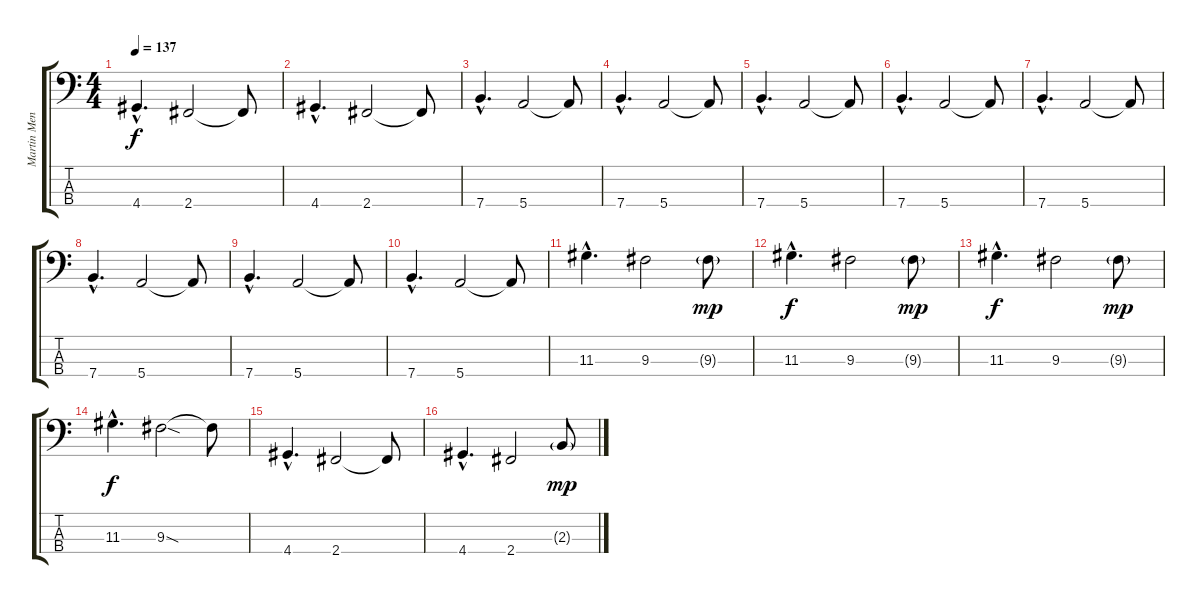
\track ("Martin Mendez" "Martin Men") {instrument electricbassfinger}
\staff {score tabs}
\tuning (G2 D2 A1 E1) {hide}
\ts (4 4)
\tempo 137
\clef f4
\ks c
4.4{hac}.4{d dy f} 2.4.2 2.4{t}.8 |
4.4{hac}.4{d} 2.4.2 2.4{t}.8 |
\section ("" "")
7.4{hac}.4{d} 5.4.2 5.4{t}.8 |
7.4{hac}.4{d} 5.4.2 5.4{t}.8 |
7.4{hac}.4{d} 5.4.2 5.4{t}.8 |
7.4{hac}.4{d} 5.4.2 5.4{t}.8 |
7.4{hac}.4{d} 5.4.2 5.4{t}.8 |
7.4{hac}.4{d} 5.4.2 5.4{t}.8 |
7.4{hac}.4{d} 5.4.2 5.4{t}.8 |
7.4{hac}.4{d} 5.4.2 5.4{t}.8 |
\section ("" "")
11.3{hac}.4{d} 9.3.2 9.3{g}.8{dy mp} |
11.3{hac}.4{d dy f} 9.3.2 9.3{g}.8{dy mp} |
11.3{hac}.4{d dy f} 9.3.2 9.3{g}.8{dy mp} |
11.3{hac}.4{d dy f} 9.3{sod}.2 9.3{t}.8 |
4.4{hac}.4{d} 2.4.2 2.4{t}.8 |
4.4{hac}.4{d} 2.4.2 2.3{g}.8{dy mp}
